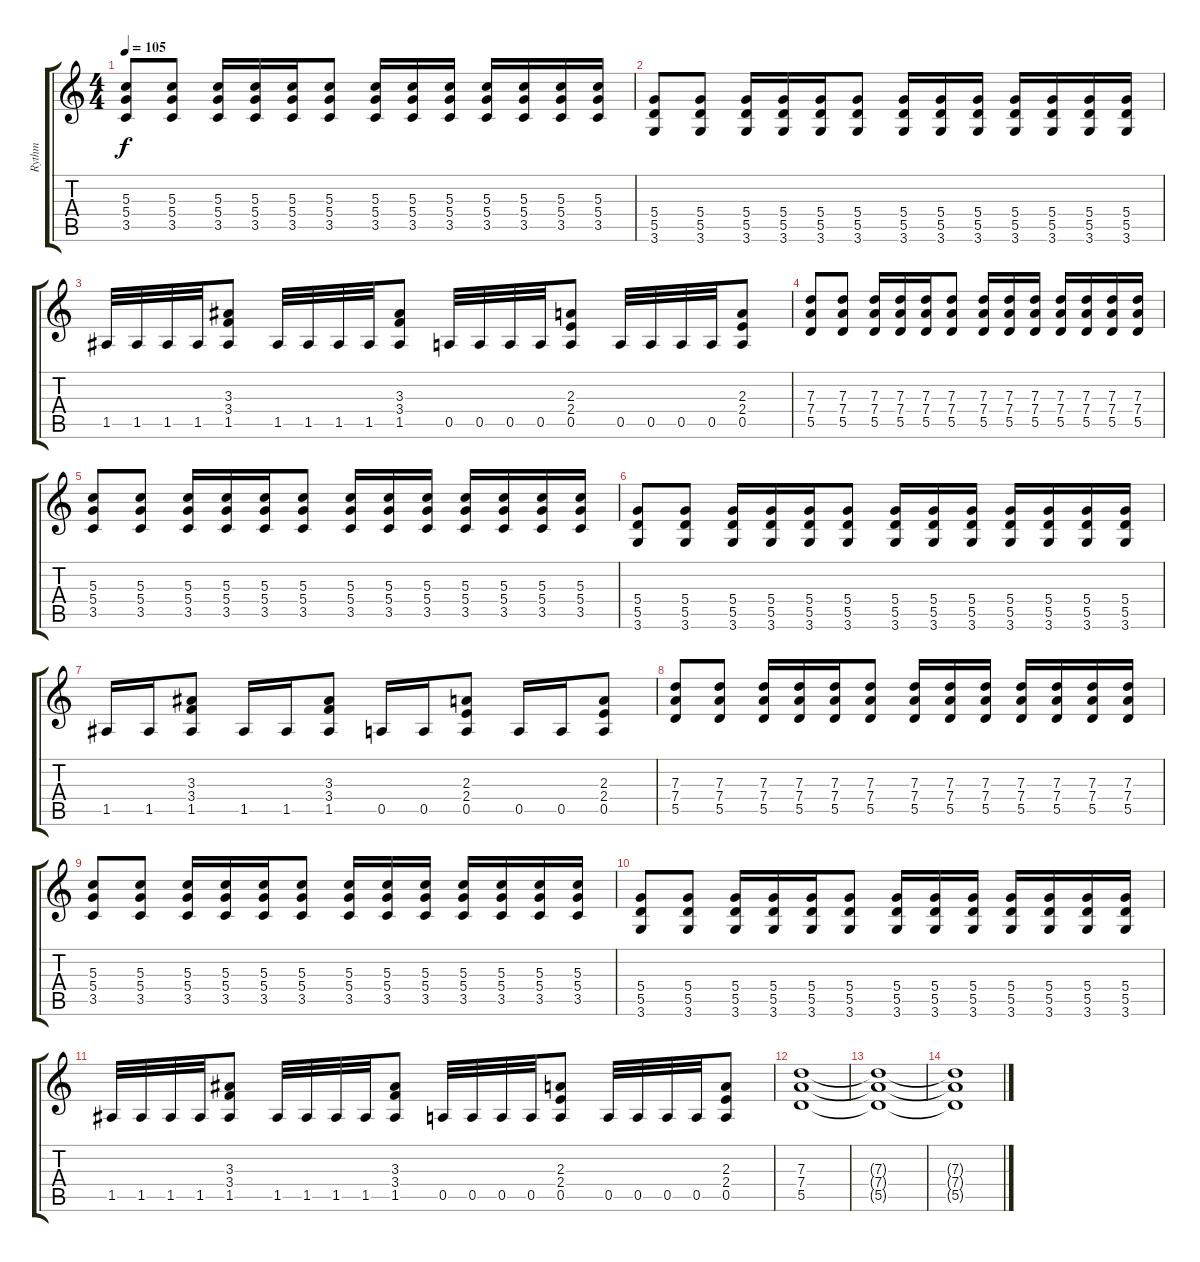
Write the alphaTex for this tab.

\track ("Rythm" "Rythm") {instrument distortionguitar}
\staff {score tabs}
\tuning (E4 B3 G3 D3 A2 E2) {hide}
\ts (4 4)
\tempo 105
\clef g2
\ks c
(5.3 5.4 3.5).8{dy f} (5.3 5.4 3.5).8 (5.3 5.4 3.5).16 (5.3 5.4 3.5).16 (5.3 5.4 3.5).16 (5.3 5.4 3.5).8 (5.3 5.4 3.5).16 (5.3 5.4 3.5).16 (5.3 5.4 3.5).16 (5.3 5.4 3.5).16 (5.3 5.4 3.5).16 (5.3 5.4 3.5).16 (5.3 5.4 3.5).16 |
(5.4 5.5 3.6).8 (5.4 5.5 3.6).8 (5.4 5.5 3.6).16 (5.4 5.5 3.6).16 (5.4 5.5 3.6).16 (5.4 5.5 3.6).8 (5.4 5.5 3.6).16 (5.4 5.5 3.6).16 (5.4 5.5 3.6).16 (5.4 5.5 3.6).16 (5.4 5.5 3.6).16 (5.4 5.5 3.6).16 (5.4 5.5 3.6).16 |
1.5.32 1.5.32 1.5.32 1.5.32 (3.3 3.4 1.5).8 1.5.32 1.5.32 1.5.32 1.5.32 (3.3 3.4 1.5).8 0.5.32 0.5.32 0.5.32 0.5.32 (2.3 2.4 0.5).8 0.5.32 0.5.32 0.5.32 0.5.32 (2.3 2.4 0.5).8 |
(7.3 7.4 5.5).8 (7.3 7.4 5.5).8 (7.3 7.4 5.5).16 (7.3 7.4 5.5).16 (7.3 7.4 5.5).16 (7.3 7.4 5.5).8 (7.3 7.4 5.5).16 (7.3 7.4 5.5).16 (7.3 7.4 5.5).16 (7.3 7.4 5.5).16 (7.3 7.4 5.5).16 (7.3 7.4 5.5).16 (7.3 7.4 5.5).16 |
(5.3 5.4 3.5).8 (5.3 5.4 3.5).8 (5.3 5.4 3.5).16 (5.3 5.4 3.5).16 (5.3 5.4 3.5).16 (5.3 5.4 3.5).8 (5.3 5.4 3.5).16 (5.3 5.4 3.5).16 (5.3 5.4 3.5).16 (5.3 5.4 3.5).16 (5.3 5.4 3.5).16 (5.3 5.4 3.5).16 (5.3 5.4 3.5).16 |
(5.4 5.5 3.6).8 (5.4 5.5 3.6).8 (5.4 5.5 3.6).16 (5.4 5.5 3.6).16 (5.4 5.5 3.6).16 (5.4 5.5 3.6).8 (5.4 5.5 3.6).16 (5.4 5.5 3.6).16 (5.4 5.5 3.6).16 (5.4 5.5 3.6).16 (5.4 5.5 3.6).16 (5.4 5.5 3.6).16 (5.4 5.5 3.6).16 |
1.5.16 1.5.16 (3.3 3.4 1.5).8 1.5.16 1.5.16 (3.3 3.4 1.5).8 0.5.16 0.5.16 (2.3 2.4 0.5).8 0.5.16 0.5.16 (2.3 2.4 0.5).8 |
(7.3 7.4 5.5).8 (7.3 7.4 5.5).8 (7.3 7.4 5.5).16 (7.3 7.4 5.5).16 (7.3 7.4 5.5).16 (7.3 7.4 5.5).8 (7.3 7.4 5.5).16 (7.3 7.4 5.5).16 (7.3 7.4 5.5).16 (7.3 7.4 5.5).16 (7.3 7.4 5.5).16 (7.3 7.4 5.5).16 (7.3 7.4 5.5).16 |
(5.3 5.4 3.5).8 (5.3 5.4 3.5).8 (5.3 5.4 3.5).16 (5.3 5.4 3.5).16 (5.3 5.4 3.5).16 (5.3 5.4 3.5).8 (5.3 5.4 3.5).16 (5.3 5.4 3.5).16 (5.3 5.4 3.5).16 (5.3 5.4 3.5).16 (5.3 5.4 3.5).16 (5.3 5.4 3.5).16 (5.3 5.4 3.5).16 |
(5.4 5.5 3.6).8 (5.4 5.5 3.6).8 (5.4 5.5 3.6).16 (5.4 5.5 3.6).16 (5.4 5.5 3.6).16 (5.4 5.5 3.6).8 (5.4 5.5 3.6).16 (5.4 5.5 3.6).16 (5.4 5.5 3.6).16 (5.4 5.5 3.6).16 (5.4 5.5 3.6).16 (5.4 5.5 3.6).16 (5.4 5.5 3.6).16 |
1.5.32 1.5.32 1.5.32 1.5.32 (3.3 3.4 1.5).8 1.5.32 1.5.32 1.5.32 1.5.32 (3.3 3.4 1.5).8 0.5.32 0.5.32 0.5.32 0.5.32 (2.3 2.4 0.5).8 0.5.32 0.5.32 0.5.32 0.5.32 (2.3 2.4 0.5).8 |
(7.3 7.4 5.5).1{volume 12} |
(7.3{t} 7.4{t} 5.5{t}).1{volume 2} |
(7.3{t} 7.4{t} 5.5{t}).1
